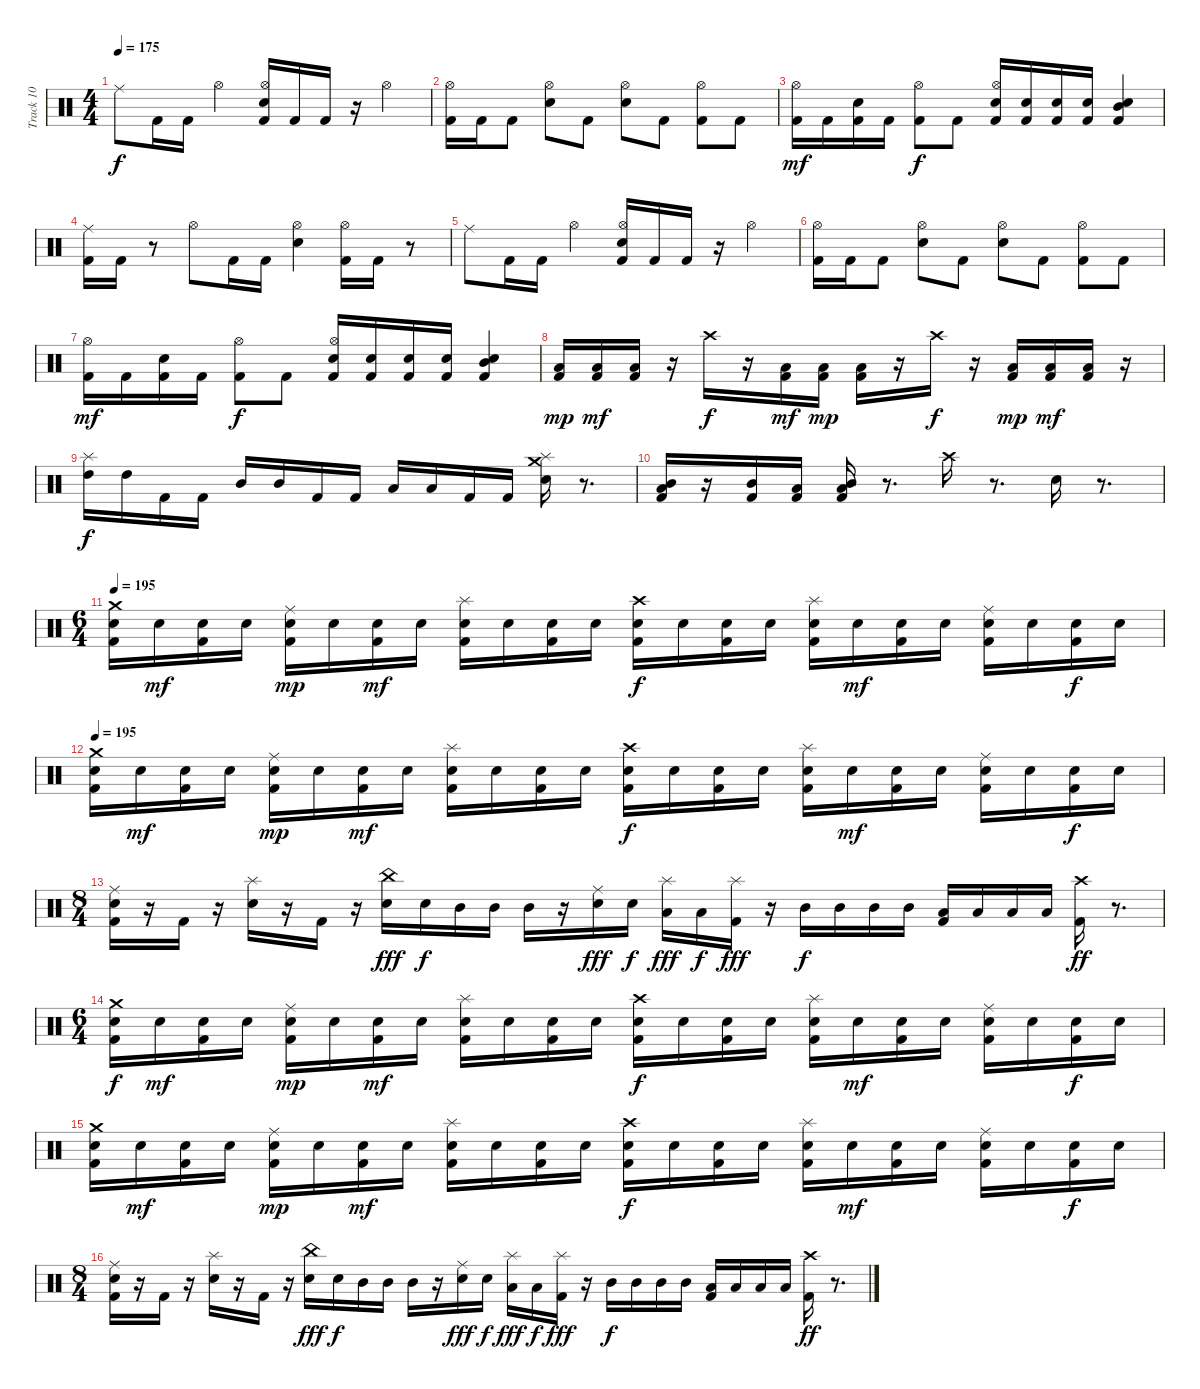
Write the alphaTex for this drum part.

\track ("Track 10" "Track 10") {instrument percussion}
\staff {score}
\articulation defaults
\ts (4 4)
\tempo 175
\clef neutral
\ks c "Ride (middle)".8{dy f} "Kick (hit) 2".16 "Kick (hit) 2".16 "Hi-Hat (open)".4
("Kick (hit) 2" "Snare (hit) 2" "Hi-Hat (open)").16 "Kick (hit) 2".16 "Kick (hit) 2".16 r.16 "Hi-Hat (open)".4 |
("Kick (hit) 2" "Hi-Hat (open)").16 "Kick (hit) 2".16 "Kick (hit) 2".8 ("Snare (hit) 2" "Hi-Hat (open)").8 "Kick (hit) 2".8 ("Snare (hit) 2" "Hi-Hat (open)").8 "Kick (hit) 2".8 ("Kick (hit) 2" "Hi-Hat (open)").8 "Kick (hit) 2".8 |
("Kick (hit) 2" "Hi-Hat (open)").16{dy mf} "Kick (hit) 2".16 ("Kick (hit) 2" "Snare (hit) 2").16 "Kick (hit) 2".16 ("Kick (hit) 2" "Hi-Hat (open)").8{dy f} "Kick (hit) 2".8 ("Kick (hit) 2" "Snare (hit) 2" "Hi-Hat (open)").16 ("Kick (hit) 2" "Snare (hit) 2").16 ("Kick (hit) 2" "Snare (hit) 2").16 ("Kick (hit) 2" "Snare (hit) 2").16 ("Kick (hit) 2" "Snare (hit) 2" "Mid Tom (hit)").4 |
("Kick (hit) 2" "Ride (middle)").16 "Kick (hit) 2".16 r.8 "Hi-Hat (open)".8 "Kick (hit) 2".16 "Kick (hit) 2".16 ("Snare (hit) 2" "Hi-Hat (open)").4 ("Kick (hit) 2" "Hi-Hat (open)").16 "Kick (hit) 2".16 r.8 |
"Ride (middle)".8 "Kick (hit) 2".16 "Kick (hit) 2".16 "Hi-Hat (open)".4 ("Kick (hit) 2" "Snare (hit) 2" "Hi-Hat (open)").16 "Kick (hit) 2".16 "Kick (hit) 2".16 r.16 "Hi-Hat (open)".4 |
("Kick (hit) 2" "Hi-Hat (open)").16 "Kick (hit) 2".16 "Kick (hit) 2".8 ("Snare (hit) 2" "Hi-Hat (open)").8 "Kick (hit) 2".8 ("Snare (hit) 2" "Hi-Hat (open)").8 "Kick (hit) 2".8 ("Kick (hit) 2" "Hi-Hat (open)").8 "Kick (hit) 2".8 |
("Kick (hit) 2" "Hi-Hat (open)").16{dy mf} "Kick (hit) 2".16 ("Kick (hit) 2" "Snare (hit) 2").16 "Kick (hit) 2".16 ("Kick (hit) 2" "Hi-Hat (open)").8{dy f} "Kick (hit) 2".8 ("Kick (hit) 2" "Snare (hit) 2" "Hi-Hat (open)").16 ("Kick (hit) 2" "Snare (hit) 2").16 ("Kick (hit) 2" "Snare (hit) 2").16 ("Kick (hit) 2" "Snare (hit) 2").16 ("Kick (hit) 2" "Snare (hit) 2" "Mid Tom (hit)").4 |
("Kick (hit) 2" "Low Floor Tom (hit)").16{dy mp} ("Kick (hit) 2" "Low Floor Tom (hit)").16{dy mf} ("Kick (hit) 2" "Low Floor Tom (hit)").16 r.16 "Crash high (hit)".16{dy f} r.16 ("Kick (hit) 2" "Low Floor Tom (hit)").16{dy mf} ("Kick (hit) 2" "Low Floor Tom (hit)").16{dy mp} ("Kick (hit) 2" "Low Floor Tom (hit)").16 r.16 "Crash high (hit)".16{dy f} r.16 ("Kick (hit) 2" "Low Floor Tom (hit)").16{dy mp} ("Kick (hit) 2" "Low Floor Tom (hit)").16{dy mf} ("Kick (hit) 2" "Low Floor Tom (hit)").16 r.16 |
("High Tom (hit)" "Splash (hit)").16{dy f} "High Tom (hit)".16 "Kick (hit) 2".16 "Kick (hit) 2".16 "Mid Tom (hit)".16 "Mid Tom (hit)".16 "Kick (hit) 2".16 "Kick (hit) 2".16 "Low Floor Tom (hit)".16 "Low Floor Tom (hit)".16 "Kick (hit) 2".16 "Kick (hit) 2".16 ("Snare (hit) 2" "Splash (hit)" "Crash medium (hit)").16 r.8{d} |
("Kick (hit) 2" "Low Floor Tom (hit)" "Mid Tom (hit)").16 r.16 ("Kick (hit) 2" "Mid Tom (hit)").16 ("Kick (hit) 2" "Low Floor Tom (hit)").16 ("Kick (hit) 2" "Low Floor Tom (hit)" "Mid Tom (hit)").16 r.8{d} "Crash high (hit)".16 r.8{d} "Snare (hit) 2".16 r.8{d} |
\ts (6 4)
\tempo 195
("Kick (hit) 2" "Snare (hit) 2" "Crash medium (hit)").16 "Snare (hit) 2".16{dy mf} ("Kick (hit) 2" "Snare (hit) 2").16 "Snare (hit) 2".16 ("Kick (hit) 2" "Snare (hit) 2" "Ride (middle)").16{dy mp} "Snare (hit) 2".16 ("Kick (hit) 2" "Snare (hit) 2").16{dy mf} "Snare (hit) 2".16 ("Kick (hit) 2" "Snare (hit) 2" "Splash (hit)").16 "Snare (hit) 2".16 ("Kick (hit) 2" "Snare (hit) 2").16 "Snare (hit) 2".16 ("Kick (hit) 2" "Snare (hit) 2" "Crash high (hit)").16{dy f} "Snare (hit) 2".16 ("Kick (hit) 2" "Snare (hit) 2").16 "Snare (hit) 2".16 ("Kick (hit) 2" "Snare (hit) 2" "Splash (hit)").16 "Snare (hit) 2".16{dy mf} ("Kick (hit) 2" "Snare (hit) 2").16 "Snare (hit) 2".16 ("Kick (hit) 2" "Snare (hit) 2" "Ride (middle)").16 "Snare (hit) 2".16 ("Kick (hit) 2" "Snare (hit) 2").16{dy f} "Snare (hit) 2".16 |
\tempo 195
("Kick (hit) 2" "Snare (hit) 2" "Crash medium (hit)").16 "Snare (hit) 2".16{dy mf} ("Kick (hit) 2" "Snare (hit) 2").16 "Snare (hit) 2".16 ("Kick (hit) 2" "Snare (hit) 2" "Ride (middle)").16{dy mp} "Snare (hit) 2".16 ("Kick (hit) 2" "Snare (hit) 2").16{dy mf} "Snare (hit) 2".16 ("Kick (hit) 2" "Snare (hit) 2" "Splash (hit)").16 "Snare (hit) 2".16 ("Kick (hit) 2" "Snare (hit) 2").16 "Snare (hit) 2".16 ("Kick (hit) 2" "Snare (hit) 2" "Crash high (hit)").16{dy f} "Snare (hit) 2".16 ("Kick (hit) 2" "Snare (hit) 2").16 "Snare (hit) 2".16 ("Kick (hit) 2" "Snare (hit) 2" "Splash (hit)").16 "Snare (hit) 2".16{dy mf} ("Kick (hit) 2" "Snare (hit) 2").16 "Snare (hit) 2".16 ("Kick (hit) 2" "Snare (hit) 2" "Ride (middle)").16 "Snare (hit) 2".16 ("Kick (hit) 2" "Snare (hit) 2").16{dy f} "Snare (hit) 2".16 |
\ts (8 4)
("Kick (hit) 2" "Snare (hit) 2" "Ride (middle)").16 r.16 "Kick (hit) 2".16 r.16 ("Snare (hit) 2" "Splash (hit)").16 r.16 "Kick (hit) 2".16 r.16 ("China (hit)" "Snare (hit) 2").16{dy fff} "Snare (hit) 2".16{dy f} "Mid Tom (hit)".16 "Mid Tom (hit)".16 "Mid Tom (hit)".16 r.16 ("Snare (hit) 2" "Ride (middle)").16{dy fff} "Snare (hit) 2".16{dy f} ("Low Floor Tom (hit)" "Splash (hit)").16{dy fff} "Low Floor Tom (hit)".16{dy f} ("Kick (hit) 2" "Splash (hit)").16{dy fff} r.16 "Mid Tom (hit)".16{dy f} "Mid Tom (hit)".16 "Mid Tom (hit)".16 "Mid Tom (hit)".16 ("Kick (hit) 2" "Low Floor Tom (hit)").16 "Low Floor Tom (hit)".16 "Low Floor Tom (hit)".16 "Low Floor Tom (hit)".16 ("Kick (hit) 2" "Crash high (hit)").16{dy ff} r.8{d} |
\ts (6 4)
("Kick (hit) 2" "Snare (hit) 2" "Crash medium (hit)").16{dy f} "Snare (hit) 2".16{dy mf} ("Kick (hit) 2" "Snare (hit) 2").16 "Snare (hit) 2".16 ("Kick (hit) 2" "Snare (hit) 2" "Ride (middle)").16{dy mp} "Snare (hit) 2".16 ("Kick (hit) 2" "Snare (hit) 2").16{dy mf} "Snare (hit) 2".16 ("Kick (hit) 2" "Snare (hit) 2" "Splash (hit)").16 "Snare (hit) 2".16 ("Kick (hit) 2" "Snare (hit) 2").16 "Snare (hit) 2".16 ("Kick (hit) 2" "Snare (hit) 2" "Crash high (hit)").16{dy f} "Snare (hit) 2".16 ("Kick (hit) 2" "Snare (hit) 2").16 "Snare (hit) 2".16 ("Kick (hit) 2" "Snare (hit) 2" "Splash (hit)").16 "Snare (hit) 2".16{dy mf} ("Kick (hit) 2" "Snare (hit) 2").16 "Snare (hit) 2".16 ("Kick (hit) 2" "Snare (hit) 2" "Ride (middle)").16 "Snare (hit) 2".16 ("Kick (hit) 2" "Snare (hit) 2").16{dy f} "Snare (hit) 2".16 |
("Kick (hit) 2" "Snare (hit) 2" "Crash medium (hit)").16 "Snare (hit) 2".16{dy mf} ("Kick (hit) 2" "Snare (hit) 2").16 "Snare (hit) 2".16 ("Kick (hit) 2" "Snare (hit) 2" "Ride (middle)").16{dy mp} "Snare (hit) 2".16 ("Kick (hit) 2" "Snare (hit) 2").16{dy mf} "Snare (hit) 2".16 ("Kick (hit) 2" "Snare (hit) 2" "Splash (hit)").16 "Snare (hit) 2".16 ("Kick (hit) 2" "Snare (hit) 2").16 "Snare (hit) 2".16 ("Kick (hit) 2" "Snare (hit) 2" "Crash high (hit)").16{dy f} "Snare (hit) 2".16 ("Kick (hit) 2" "Snare (hit) 2").16 "Snare (hit) 2".16 ("Kick (hit) 2" "Snare (hit) 2" "Splash (hit)").16 "Snare (hit) 2".16{dy mf} ("Kick (hit) 2" "Snare (hit) 2").16 "Snare (hit) 2".16 ("Kick (hit) 2" "Snare (hit) 2" "Ride (middle)").16 "Snare (hit) 2".16 ("Kick (hit) 2" "Snare (hit) 2").16{dy f} "Snare (hit) 2".16 |
\ts (8 4)
("Kick (hit) 2" "Snare (hit) 2" "Ride (middle)").16 r.16 "Kick (hit) 2".16 r.16 ("Snare (hit) 2" "Splash (hit)").16 r.16 "Kick (hit) 2".16 r.16 ("China (hit)" "Snare (hit) 2").16{dy fff} "Snare (hit) 2".16{dy f} "Mid Tom (hit)".16 "Mid Tom (hit)".16 "Mid Tom (hit)".16 r.16 ("Snare (hit) 2" "Ride (middle)").16{dy fff} "Snare (hit) 2".16{dy f} ("Low Floor Tom (hit)" "Splash (hit)").16{dy fff} "Low Floor Tom (hit)".16{dy f} ("Kick (hit) 2" "Splash (hit)").16{dy fff} r.16 "Mid Tom (hit)".16{dy f} "Mid Tom (hit)".16 "Mid Tom (hit)".16 "Mid Tom (hit)".16 ("Kick (hit) 2" "Low Floor Tom (hit)").16 "Low Floor Tom (hit)".16 "Low Floor Tom (hit)".16 "Low Floor Tom (hit)".16 ("Kick (hit) 2" "Crash high (hit)").16{dy ff} r.8{d}
